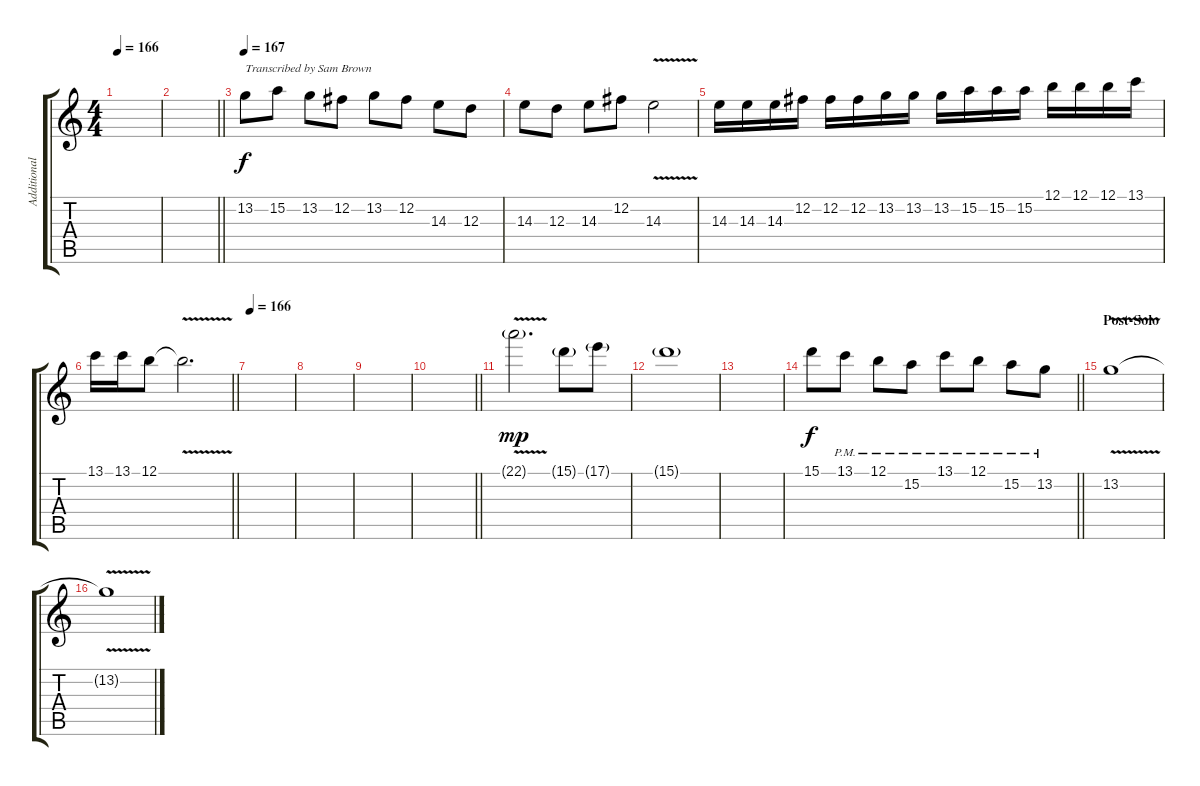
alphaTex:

\track ("Additional Lead Guitar I (Solo)" "Additional") {instrument distortionguitar}
\staff {score tabs}
\tuning (B3 Gb3 D3 A2 E2 B1) {hide}
\ts (4 4)
\tempo 166
\clef g2
\ks c
|
\barLineRight lightlight
|
\section ("" "")
\tempo 167
13.2.8{txt "Transcribed by Sam Brown"} 15.2.8 13.2.8 12.2.8 13.2.8 12.2.8 14.3.8 12.3.8 |
14.3.8 12.3.8 14.3.8 12.2.8 14.3{v}.2 |
14.3.16 14.3.16 14.3.16 12.2.16 12.2.16 12.2.16 13.2.16 13.2.16 13.2.16 15.2.16 15.2.16 15.2.16 12.1.16 12.1.16 12.1.16 13.1.16 |
\barLineRight lightlight
13.1.16 13.1.16 12.1.8 12.1{v t}.2{d} |
\section ("" "")
\tempo 166
|
|
|
\barLineRight lightlight
|
\section ("" "")
22.1{v g}.2{d dy mp} 15.1{g}.8 17.1{g}.8 |
15.1{g}.1 |
|
\barLineRight lightlight
15.1.8{dy f volume 12} 13.1{pm}.8 12.1{pm}.8 15.2{pm}.8 13.1{pm}.8 12.1{pm}.8 15.2{pm}.8 13.2{pm}.8 |
\section ("" "Post-Solo")
13.2{v}.1 |
13.2{t}.1
